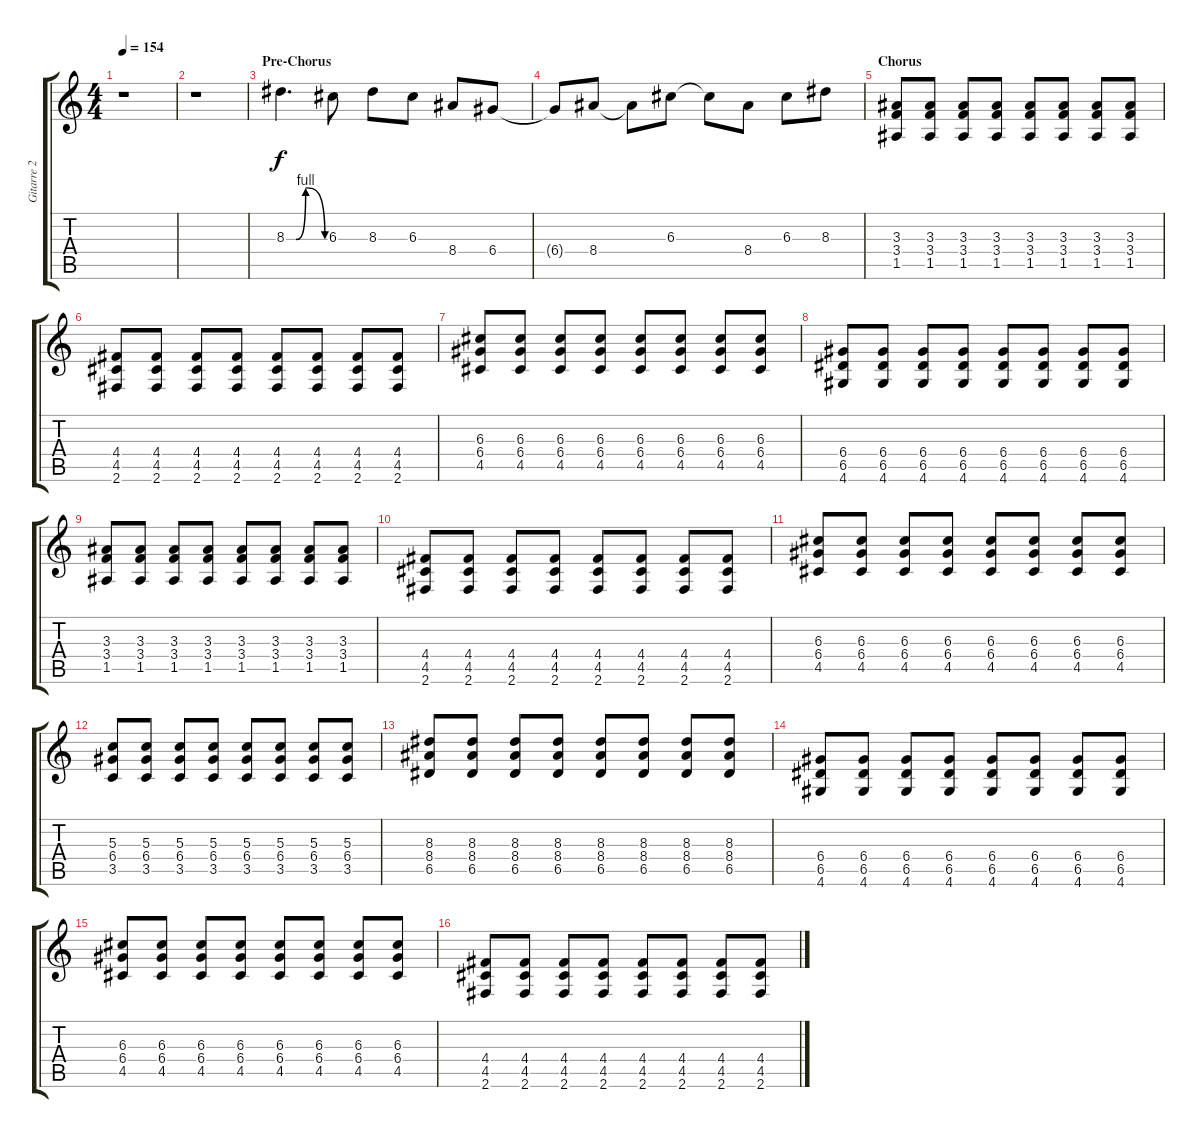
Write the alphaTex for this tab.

\track ("Gitarre 2" "Gitarre 2") {instrument distortionguitar}
\staff {score tabs}
\tuning (E4 B3 G3 D3 A2 E2) {hide}
\ts (4 4)
\tempo 154
\clef g2
\ks c
r.1{dy f} |
r.1 |
\section ("" "Pre-Chorus")
8.3{be (custom 0 0 15 0 30 4 60 0)}.4{d} 6.3.8 8.3.8 6.3.8 8.4.8 6.4.8 |
6.4{t}.8 8.4.8 8.4{t}.8 6.3.8 6.3{t}.8 8.4.8 6.3.8 8.3.8 |
\section ("" "Chorus")
(3.3 3.4 1.5).8 (3.3 3.4 1.5).8 (3.3 3.4 1.5).8 (3.3 3.4 1.5).8 (3.3 3.4 1.5).8 (3.3 3.4 1.5).8 (3.3 3.4 1.5).8 (3.3 3.4 1.5).8 |
(4.4 4.5 2.6).8 (4.4 4.5 2.6).8 (4.4 4.5 2.6).8 (4.4 4.5 2.6).8 (4.4 4.5 2.6).8 (4.4 4.5 2.6).8 (4.4 4.5 2.6).8 (4.4 4.5 2.6).8 |
(6.3 6.4 4.5).8 (6.3 6.4 4.5).8 (6.3 6.4 4.5).8 (6.3 6.4 4.5).8 (6.3 6.4 4.5).8 (6.3 6.4 4.5).8 (6.3 6.4 4.5).8 (6.3 6.4 4.5).8 |
(6.4 6.5 4.6).8 (6.4 6.5 4.6).8 (6.4 6.5 4.6).8 (6.4 6.5 4.6).8 (6.4 6.5 4.6).8 (6.4 6.5 4.6).8 (6.4 6.5 4.6).8 (6.4 6.5 4.6).8 |
(3.3 3.4 1.5).8 (3.3 3.4 1.5).8 (3.3 3.4 1.5).8 (3.3 3.4 1.5).8 (3.3 3.4 1.5).8 (3.3 3.4 1.5).8 (3.3 3.4 1.5).8 (3.3 3.4 1.5).8 |
(4.4 4.5 2.6).8 (4.4 4.5 2.6).8 (4.4 4.5 2.6).8 (4.4 4.5 2.6).8 (4.4 4.5 2.6).8 (4.4 4.5 2.6).8 (4.4 4.5 2.6).8 (4.4 4.5 2.6).8 |
(6.3 6.4 4.5).8 (6.3 6.4 4.5).8 (6.3 6.4 4.5).8 (6.3 6.4 4.5).8 (6.3 6.4 4.5).8 (6.3 6.4 4.5).8 (6.3 6.4 4.5).8 (6.3 6.4 4.5).8 |
(5.3 6.4 3.5).8 (5.3 6.4 3.5).8 (5.3 6.4 3.5).8 (5.3 6.4 3.5).8 (5.3 6.4 3.5).8 (5.3 6.4 3.5).8 (5.3 6.4 3.5).8 (5.3 6.4 3.5).8 |
(8.3 8.4 6.5).8 (8.3 8.4 6.5).8 (8.3 8.4 6.5).8 (8.3 8.4 6.5).8 (8.3 8.4 6.5).8 (8.3 8.4 6.5).8 (8.3 8.4 6.5).8 (8.3 8.4 6.5).8 |
(6.4 6.5 4.6).8 (6.4 6.5 4.6).8 (6.4 6.5 4.6).8 (6.4 6.5 4.6).8 (6.4 6.5 4.6).8 (6.4 6.5 4.6).8 (6.4 6.5 4.6).8 (6.4 6.5 4.6).8 |
(6.3 6.4 4.5).8 (6.3 6.4 4.5).8 (6.3 6.4 4.5).8 (6.3 6.4 4.5).8 (6.3 6.4 4.5).8 (6.3 6.4 4.5).8 (6.3 6.4 4.5).8 (6.3 6.4 4.5).8 |
(4.4 4.5 2.6).8 (4.4 4.5 2.6).8 (4.4 4.5 2.6).8 (4.4 4.5 2.6).8 (4.4 4.5 2.6).8 (4.4 4.5 2.6).8 (4.4 4.5 2.6).8 (4.4 4.5 2.6).8
